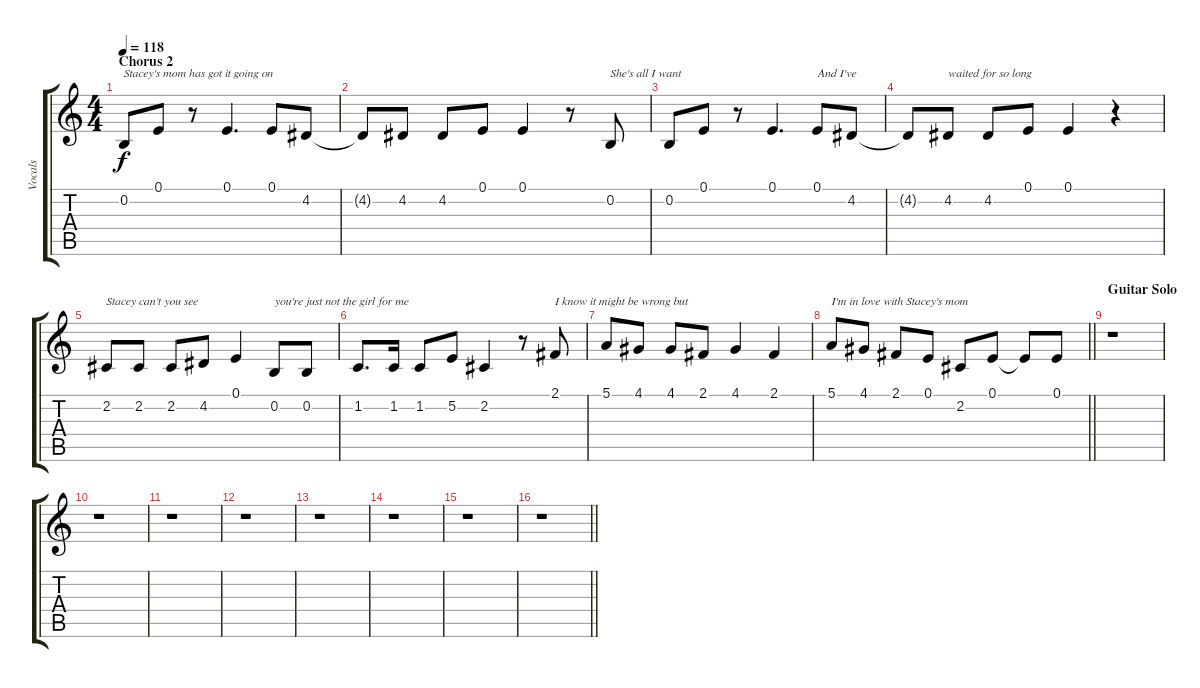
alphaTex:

\track ("Vocals" "Vocals") {instrument tenorsax}
\staff {score tabs}
\tuning (E4 B3 G3 D3 A2 E2) {hide}
\ts (4 4)
\section ("" "Chorus 2")
\tempo 118
\clef g2
\ks c
0.2.8{txt "Stacey's mom has got it going on" dy f} 0.1.8 r.8 0.1.4{d} 0.1.8 4.2.8 |
4.2{t}.8 4.2.8 4.2.8 0.1.8 0.1.4 r.8 0.2.8{txt "She's all I want"} |
0.2.8 0.1.8 r.8 0.1.4{d} 0.1.8{txt "And I've"} 4.2.8 |
4.2{t}.8 4.2.8{txt "waited for so long"} 4.2.8 0.1.8 0.1.4 r.4 |
2.2.8{txt "Stacey can't you see"} 2.2.8 2.2.8 4.2.8 0.1.4 0.2.8{txt "you're just not the girl for me"} 0.2.8 |
1.2.8{d} 1.2.16 1.2.8 5.2.8 2.2.4 r.8 2.1.8{txt "I know it might be wrong but"} |
5.1.8 4.1.8 4.1.8 2.1.8 4.1.4 2.1.4 |
\barLineRight lightlight
5.1.8{txt "I'm in love with Stacey's mom"} 4.1.8 2.1.8 0.1.8 2.2.8 0.1.8 0.1{t}.8 0.1.8 |
\section ("" "Guitar Solo")
r.1 |
r.1 |
r.1 |
r.1 |
r.1 |
r.1 |
r.1 |
\barLineRight lightlight
r.1
